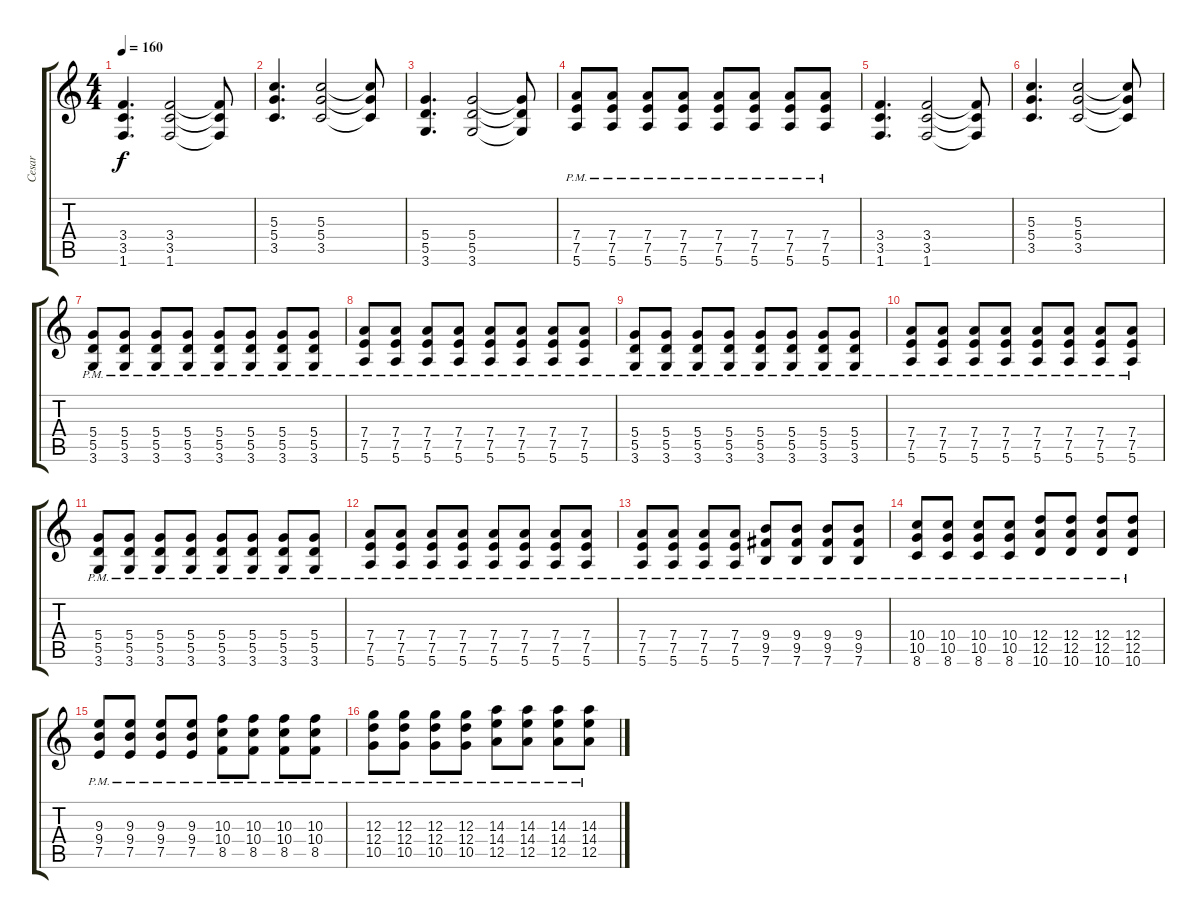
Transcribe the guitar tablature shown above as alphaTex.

\track ("Cesar" "Cesar") {instrument distortionguitar}
\staff {score tabs}
\tuning (E4 B3 G3 D3 A2 E2) {hide}
\ts (4 4)
\tempo 160
\clef g2
\ks c
(3.4 3.5 1.6).4{d dy f} (3.4 3.5 1.6).2 (3.4{t} 3.5{t} 1.6{t}).8 |
(5.3 5.4 3.5).4{d} (5.3 5.4 3.5).2 (5.3{t} 5.4{t} 3.5{t}).8 |
(5.4 5.5 3.6).4{d} (5.4 5.5 3.6).2 (5.4{t} 5.5{t} 3.6{t}).8 |
(7.4{pm} 7.5{pm} 5.6{pm}).8 (7.4{pm} 7.5{pm} 5.6{pm}).8 (7.4{pm} 7.5{pm} 5.6{pm}).8 (7.4{pm} 7.5{pm} 5.6{pm}).8 (7.4{pm} 7.5{pm} 5.6{pm}).8 (7.4{pm} 7.5{pm} 5.6{pm}).8 (7.4{pm} 7.5{pm} 5.6{pm}).8 (7.4{pm} 7.5{pm} 5.6{pm}).8 |
(3.4 3.5 1.6).4{d} (3.4 3.5 1.6).2 (3.4{t} 3.5{t} 1.6{t}).8 |
(5.3 5.4 3.5).4{d} (5.3 5.4 3.5).2 (5.3{t} 5.4{t} 3.5{t}).8 |
(5.4{pm} 5.5{pm} 3.6{pm}).8 (5.4{pm} 5.5{pm} 3.6{pm}).8 (5.4{pm} 5.5{pm} 3.6{pm}).8 (5.4{pm} 5.5{pm} 3.6{pm}).8 (5.4{pm} 5.5{pm} 3.6{pm}).8 (5.4{pm} 5.5{pm} 3.6{pm}).8 (5.4{pm} 5.5{pm} 3.6{pm}).8 (5.4{pm} 5.5{pm} 3.6{pm}).8 |
(7.4{pm} 7.5{pm} 5.6{pm}).8 (7.4{pm} 7.5{pm} 5.6{pm}).8 (7.4{pm} 7.5{pm} 5.6{pm}).8 (7.4{pm} 7.5{pm} 5.6{pm}).8 (7.4{pm} 7.5{pm} 5.6{pm}).8 (7.4{pm} 7.5{pm} 5.6{pm}).8 (7.4{pm} 7.5{pm} 5.6{pm}).8 (7.4{pm} 7.5{pm} 5.6{pm}).8 |
(5.4{pm} 5.5{pm} 3.6{pm}).8 (5.4{pm} 5.5{pm} 3.6{pm}).8 (5.4{pm} 5.5{pm} 3.6{pm}).8 (5.4{pm} 5.5{pm} 3.6{pm}).8 (5.4{pm} 5.5{pm} 3.6{pm}).8 (5.4{pm} 5.5{pm} 3.6{pm}).8 (5.4{pm} 5.5{pm} 3.6{pm}).8 (5.4{pm} 5.5{pm} 3.6{pm}).8 |
(7.4{pm} 7.5{pm} 5.6{pm}).8 (7.4{pm} 7.5{pm} 5.6{pm}).8 (7.4{pm} 7.5{pm} 5.6{pm}).8 (7.4{pm} 7.5{pm} 5.6{pm}).8 (7.4{pm} 7.5{pm} 5.6{pm}).8 (7.4{pm} 7.5{pm} 5.6{pm}).8 (7.4{pm} 7.5{pm} 5.6{pm}).8 (7.4{pm} 7.5{pm} 5.6{pm}).8 |
(5.4{pm} 5.5{pm} 3.6{pm}).8 (5.4{pm} 5.5{pm} 3.6{pm}).8 (5.4{pm} 5.5{pm} 3.6{pm}).8 (5.4{pm} 5.5{pm} 3.6{pm}).8 (5.4{pm} 5.5{pm} 3.6{pm}).8 (5.4{pm} 5.5{pm} 3.6{pm}).8 (5.4{pm} 5.5{pm} 3.6{pm}).8 (5.4{pm} 5.5{pm} 3.6{pm}).8 |
(7.4{pm} 7.5{pm} 5.6{pm}).8 (7.4{pm} 7.5{pm} 5.6{pm}).8 (7.4{pm} 7.5{pm} 5.6{pm}).8 (7.4{pm} 7.5{pm} 5.6{pm}).8 (7.4{pm} 7.5{pm} 5.6{pm}).8 (7.4{pm} 7.5{pm} 5.6{pm}).8 (7.4{pm} 7.5{pm} 5.6{pm}).8 (7.4{pm} 7.5{pm} 5.6{pm}).8 |
(7.4{pm} 7.5{pm} 5.6{pm}).8 (7.4{pm} 7.5{pm} 5.6{pm}).8 (7.4{pm} 7.5{pm} 5.6{pm}).8 (7.4{pm} 7.5{pm} 5.6{pm}).8 (9.4{pm} 9.5{pm} 7.6{pm}).8 (9.4{pm} 9.5{pm} 7.6{pm}).8 (9.4{pm} 9.5{pm} 7.6{pm}).8 (9.4{pm} 9.5{pm} 7.6{pm}).8 |
(10.4{pm} 10.5{pm} 8.6{pm}).8 (10.4{pm} 10.5{pm} 8.6{pm}).8 (10.4{pm} 10.5{pm} 8.6{pm}).8 (10.4{pm} 10.5{pm} 8.6{pm}).8 (12.4{pm} 12.5{pm} 10.6{pm}).8 (12.4{pm} 12.5{pm} 10.6{pm}).8 (12.4{pm} 12.5{pm} 10.6{pm}).8 (12.4{pm} 12.5{pm} 10.6{pm}).8 |
(9.3{pm} 9.4{pm} 7.5{pm}).8 (9.3{pm} 9.4{pm} 7.5{pm}).8 (9.3{pm} 9.4{pm} 7.5{pm}).8 (9.3{pm} 9.4{pm} 7.5{pm}).8 (10.3{pm} 10.4{pm} 8.5{pm}).8 (10.3{pm} 10.4{pm} 8.5{pm}).8 (10.3{pm} 10.4{pm} 8.5{pm}).8 (10.3{pm} 10.4{pm} 8.5{pm}).8 |
(12.3{pm} 12.4{pm} 10.5{pm}).8 (12.3{pm} 12.4{pm} 10.5{pm}).8 (12.3{pm} 12.4{pm} 10.5{pm}).8 (12.3{pm} 12.4{pm} 10.5{pm}).8 (14.3{pm} 14.4{pm} 12.5{pm}).8 (14.3{pm} 14.4{pm} 12.5{pm}).8 (14.3{pm} 14.4{pm} 12.5{pm}).8 (14.3{pm} 14.4{pm} 12.5{pm}).8
